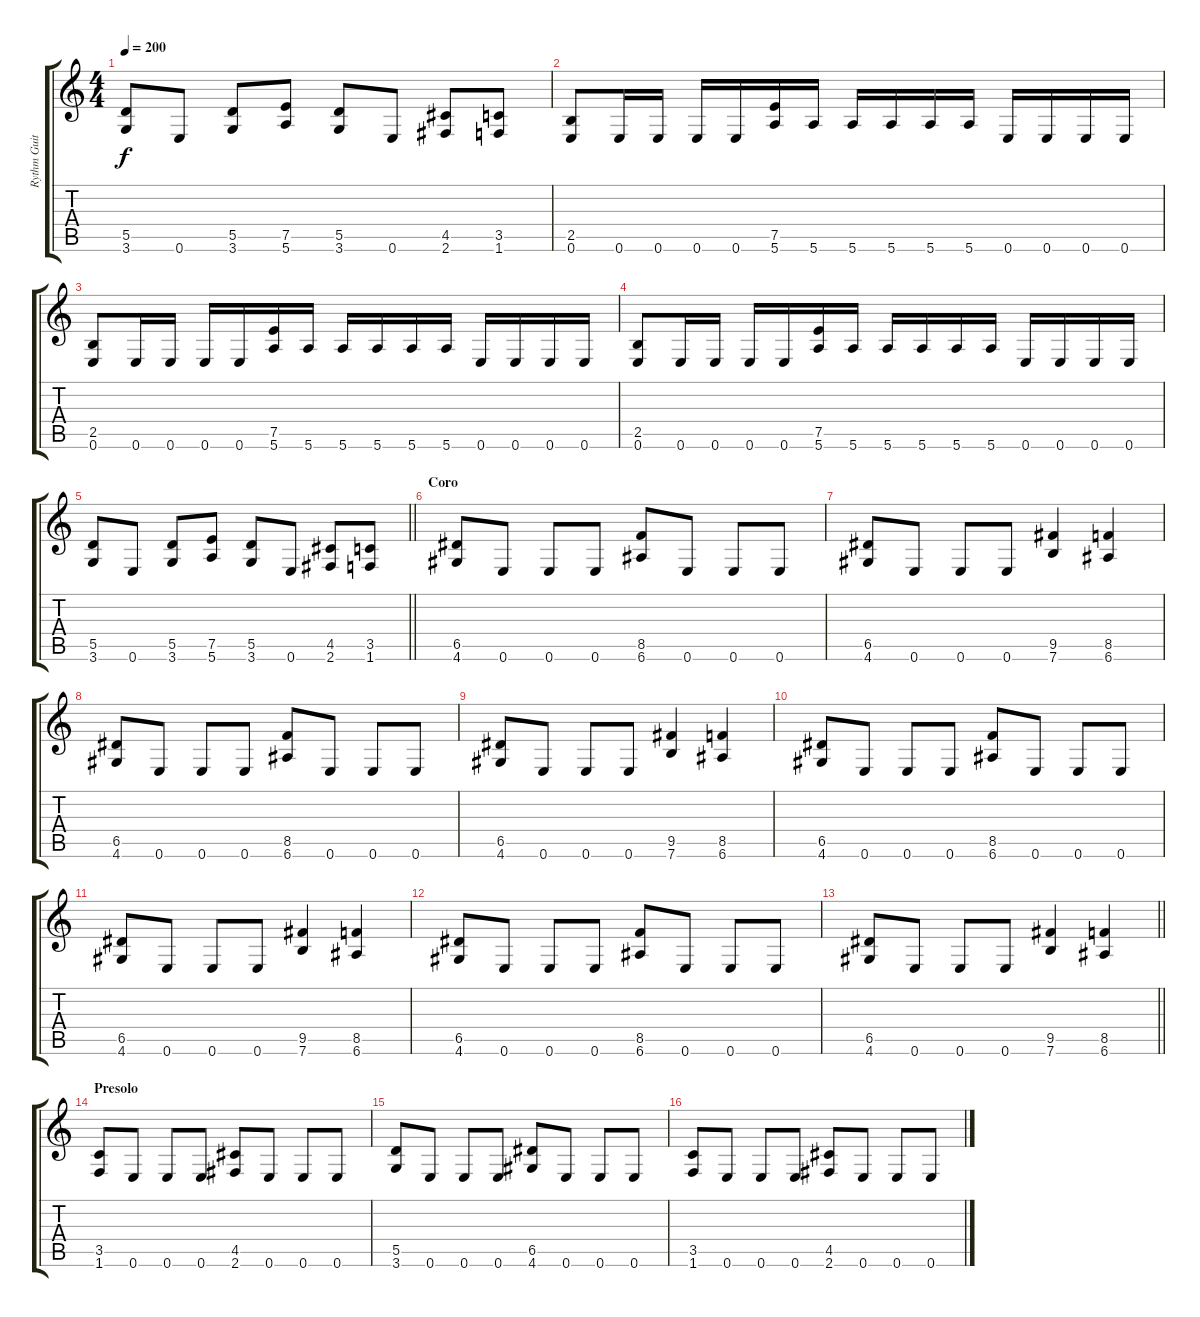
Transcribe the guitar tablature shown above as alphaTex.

\track ("Rythm Guitar" "Rythm Guit") {instrument distortionguitar}
\staff {score tabs}
\tuning (E4 B3 G3 D3 A2 E2) {hide}
\ts (4 4)
\tempo 200
\clef g2
\ks c
(5.5 3.6).8{dy f} 0.6.8 (5.5 3.6).8 (7.5 5.6).8 (5.5 3.6).8 0.6.8 (4.5 2.6).8 (3.5 1.6).8 |
(2.5 0.6).8 0.6.16 0.6.16 0.6.16 0.6.16 (7.5 5.6).16 5.6.16 5.6.16 5.6.16 5.6.16 5.6.16 0.6.16 0.6.16 0.6.16 0.6.16 |
(2.5 0.6).8 0.6.16 0.6.16 0.6.16 0.6.16 (7.5 5.6).16 5.6.16 5.6.16 5.6.16 5.6.16 5.6.16 0.6.16 0.6.16 0.6.16 0.6.16 |
(2.5 0.6).8 0.6.16 0.6.16 0.6.16 0.6.16 (7.5 5.6).16 5.6.16 5.6.16 5.6.16 5.6.16 5.6.16 0.6.16 0.6.16 0.6.16 0.6.16 |
\barLineRight lightlight
(5.5 3.6).8 0.6.8 (5.5 3.6).8 (7.5 5.6).8 (5.5 3.6).8 0.6.8 (4.5 2.6).8 (3.5 1.6).8 |
\section ("" "Coro")
(6.5 4.6).8 0.6.8 0.6.8 0.6.8 (8.5 6.6).8 0.6.8 0.6.8 0.6.8 |
(6.5 4.6).8 0.6.8 0.6.8 0.6.8 (9.5 7.6).4 (8.5 6.6).4 |
(6.5 4.6).8 0.6.8 0.6.8 0.6.8 (8.5 6.6).8 0.6.8 0.6.8 0.6.8 |
(6.5 4.6).8 0.6.8 0.6.8 0.6.8 (9.5 7.6).4 (8.5 6.6).4 |
(6.5 4.6).8 0.6.8 0.6.8 0.6.8 (8.5 6.6).8 0.6.8 0.6.8 0.6.8 |
(6.5 4.6).8 0.6.8 0.6.8 0.6.8 (9.5 7.6).4 (8.5 6.6).4 |
(6.5 4.6).8 0.6.8 0.6.8 0.6.8 (8.5 6.6).8 0.6.8 0.6.8 0.6.8 |
\barLineRight lightlight
(6.5 4.6).8 0.6.8 0.6.8 0.6.8 (9.5 7.6).4 (8.5 6.6).4 |
\section ("" "Presolo")
(3.5 1.6).8 0.6.8 0.6.8 0.6.8 (4.5 2.6).8 0.6.8 0.6.8 0.6.8 |
(5.5 3.6).8 0.6.8 0.6.8 0.6.8 (6.5 4.6).8 0.6.8 0.6.8 0.6.8 |
(3.5 1.6).8 0.6.8 0.6.8 0.6.8 (4.5 2.6).8 0.6.8 0.6.8 0.6.8
